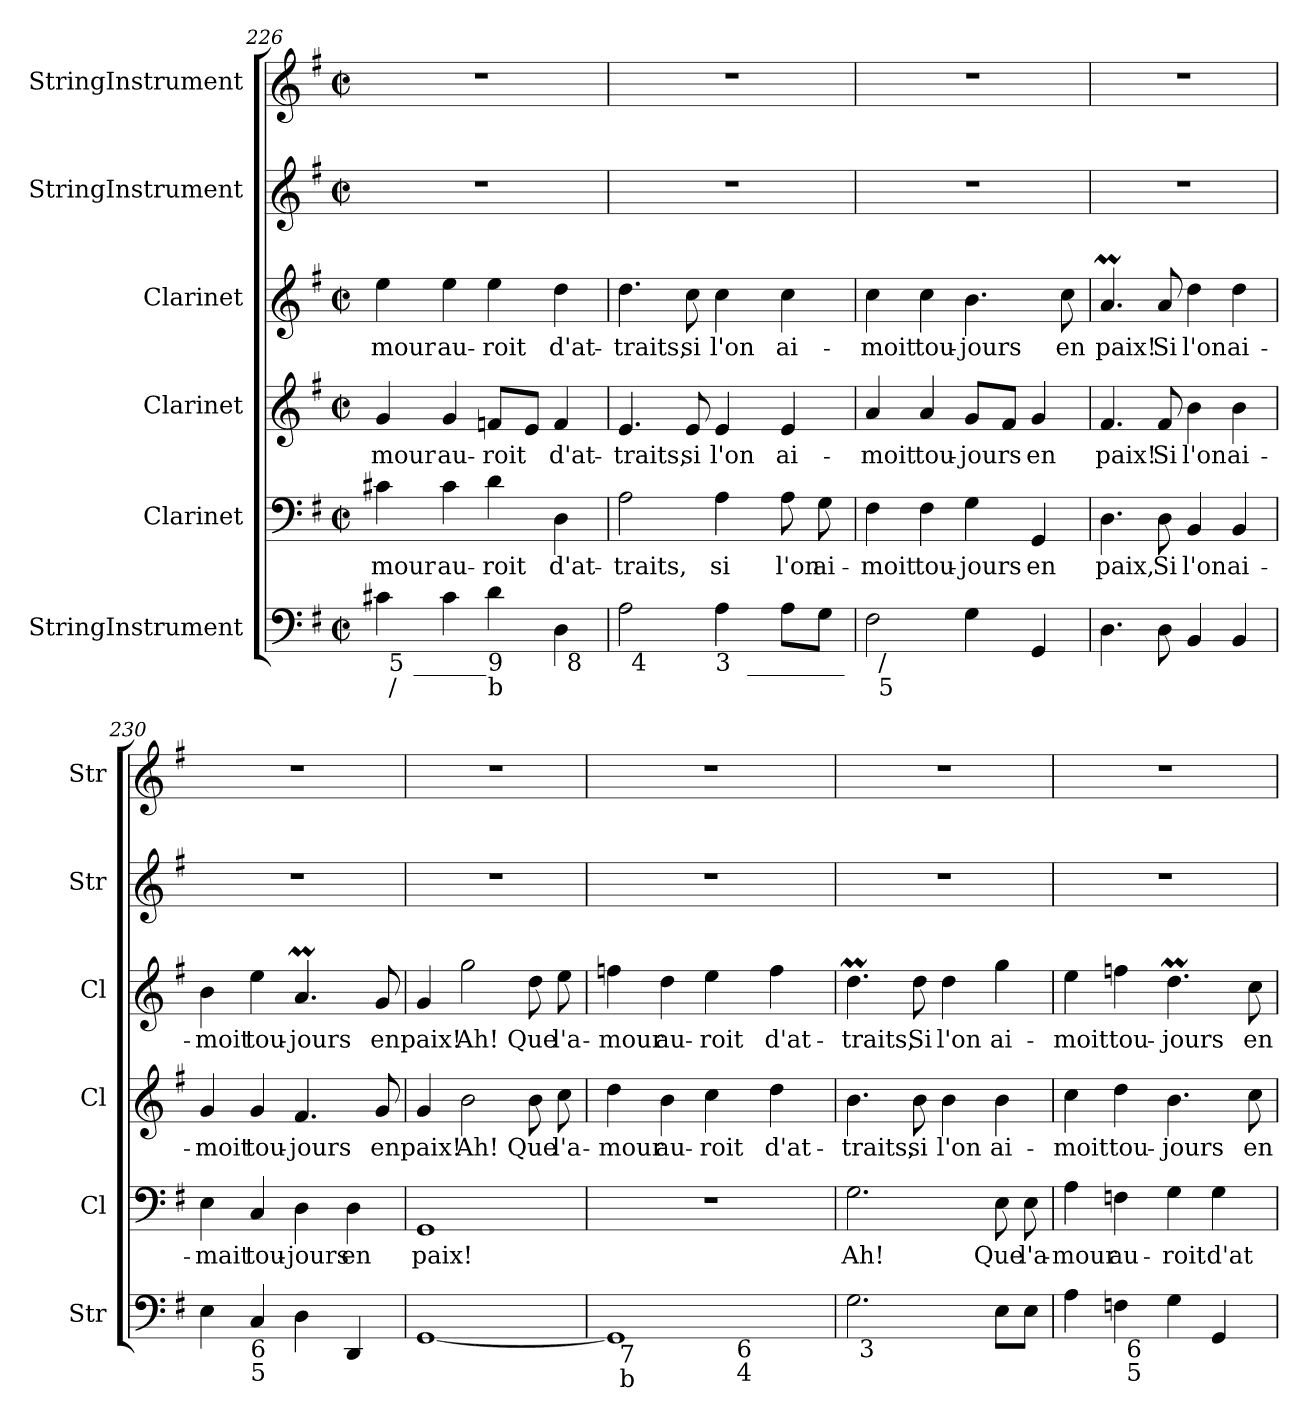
**kern	**kern	**text	**kern	**text	**kern	**text	**kern	**kern
*part6	*part5	*part5	*part4	*part4	*part3	*part3	*part2	*part1
*staff6	*staff5	*staff5	*staff4	*staff4	*staff3	*staff3	*staff2	*staff1
*I"StringInstrument	*I"Clarinet	*	*I"Clarinet	*	*I"Clarinet	*	*I"StringInstrument	*I"StringInstrument
*I'Str	*I'Cl	*	*I'Cl	*	*I'Cl	*	*I'Str	*I'Str
*clefF4	*clefF4	*	*clefG2	*	*clefG2	*	*clefG2	*clefG2
*	*ITrd1c2	*	*ITrd1c2	*	*ITrd1c2	*	*	*
*k[f#]	*k[b-]	*	*k[b-]	*	*k[b-]	*	*k[f#]	*k[f#]
*G:	*F:	*	*F:	*	*F:	*	*G:	*G:
*M2/2	*M2/2	*	*M2/2	*	*M2/2	*	*M2/2	*M2/2
*met(c|)	*met(c|)	*	*met(c|)	*	*met(c|)	*	*met(c|)	*met(c|)
=226	=226	=226	=226	=226	=226	=226	=226	=226
*^	*	*	*	*	*	*	*	*
*	*^	*	*	*	*	*	*	*	*
*	*	*^	*	*	*	*	*	*	*	*
4c#X\	32ryy	8ryy	2ryy	4Bn\	-mour	4f/	-mour	4dd\	-mour	1r	1r
!	!LO:TX:b:t=5	!	!	!	!	!	!	!	!	!	!
!	!LO:TX:b:t=/	!	!	!	!	!	!	!	!	!	!
.	2ryy	.	.	.	.	.	.	.	.	.	.
!	!	!LO:TX:b:t=______	!	!	!	!	!	!	!	!	!
.	.	2..ryy	.	.	.	.	.	.	.	.	.
4c#\	.	.	.	4B\	au-	4f/	au-	4dd\	au-	.	.
!LO:TX:b:t=9	!	!	!	!	!	!	!	!	!	!	!
!LO:TX:b:t=b	!	!	!	!	!	!	!	!	!	!	!
4d\	.	.	4ryy	4c\	-roit	8e-X/L	-roit	4dd\	-roit	.	.
.	4...ryy	.	.	.	.	.	.	.	.	.	.
.	.	.	.	.	.	8d/J	.	.	.	.	.
4D\	.	.	32ryy	4C\	d'at-	4e-/	d'at-	4cc\	d'at-	.	.
!	!	!	!LO:TX:b:t=8	!	!	!	!	!	!	!	!
.	.	.	8..ryy	.	.	.	.	.	.	.	.
*	*	*v	*v	*	*	*	*	*	*	*	*
=227	=227	=227	=227	=227	=227	=227	=227	=227	=227	=227
2A\	32ryy	2ryy	2G\	-traits,	4.d/	-traits,	4.cc\	-traits,	1r	1r
!	!LO:TX:b:t=4	!	!	!	!	!	!	!	!	!
.	2ryy	.	.	.	.	.	.	.	.	.
.	.	.	.	.	8d/	si	8b-\	si	.	.
!LO:TX:b:t=3	!	!	!	!	!	!	!	!	!	!
4A\	.	16.ryy	4G\	si	4d/	l'on	4b-\	l'on	.	.
.	4...ryy	.	.	.	.	.	.	.	.	.
!	!	!LO:TX:b:t=________	!	!	!	!	!	!	!	!
.	.	4ryy	.	.	.	.	.	.	.	.
8A\L	.	.	8G\	l'on	4d/	ai-	4b-\	ai-	.	.
.	.	8ryy	.	.	.	.	.	.	.	.
8G\J	.	.	8F\	ai-	.	.	.	.	.	.
.	.	32ryy	.	.	.	.	.	.	.	.
*	*v	*v	*	*	*	*	*	*	*	*
=228	=228	=228	=228	=228	=228	=228	=228	=228	=228
2F#\	32ryy	4E\	-moit	4g/	-moit	4b-\	-moit	1r	1r
!	!LO:TX:b:t=/	!	!	!	!	!	!	!	!
!	!LO:TX:b:t=5	!	!	!	!	!	!	!	!
.	2ryy	.	.	.	.	.	.	.	.
.	.	4E\	tou-	4g/	tou-	4b-\	tou-	.	.
4G\	.	4F\	-jours	8f/L	-jours	4.a\	-jours	.	.
.	4...ryy	.	.	.	.	.	.	.	.
.	.	.	.	8e/J	.	.	.	.	.
4GG/	.	4FF/	en	4f/	en	.	.	.	.
.	.	.	.	.	.	8b-\	en	.	.
*v	*v	*	*	*	*	*	*	*	*
!!LO:LB:g=z
=229	=229	=229	=229	=229	=229	=229	=229	=229
4.D\	4.C\	paix,	4.e/	paix!	4.gM/	paix!	1r	1r
8D\	8C\	Si	8e/	Si	8g/	Si	.	.
4BB/	4AA/	l'on	4a\	l'on	4cc\	l'on	.	.
4BB/	4AA/	ai-	4a\	ai-	4cc\	ai-	.	.
=230	=230	=230	=230	=230	=230	=230	=230	=230
4E\	4D\	-mait	4f/	-moit	4a\	-moit	1r	1r
!LO:TX:b:t=6\n5	!	!	!	!	!	!	!	!
4C/	4BB-/	tou-	4f/	tou-	4dd\	tou-	.	.
4D\	4C\	-jours	4.e/	-jours	4.gM/	-jours	.	.
4DD/	4C\	en	.	.	.	.	.	.
.	.	.	8f/	en	8f/	en	.	.
=231	=231	=231	=231	=231	=231	=231	=231	=231
[1GG	1FF	paix!	4f/	paix!	4f/	paix!	1r	1r
.	.	.	2a\	Ah!	2ff\	Ah!	.	.
.	.	.	8a\	Que	8cc\	Que	.	.
.	.	.	8b-\	l'a-	8dd\	l'a-	.	.
=232	=232	=232	=232	=232	=232	=232	=232	=232
*^	*	*	*	*	*	*	*	*
*	*^	*	*	*	*	*	*	*	*
1GG]	32ryy	2ryy	1r	.	4cc\	-mour	4ee-X\	-mour	1r	1r
!	!LO:TX:b:t=7	!	!	!	!	!	!	!	!	!
!	!LO:TX:b:t=b	!	!	!	!	!	!	!	!	!
.	2ryy	.	.	.	.	.	.	.	.	.
.	.	.	.	.	4a\	au-	4cc\	au-	.	.
.	.	16.ryy	.	.	4b-\	-roit	4dd\	-roit	.	.
.	4...ryy	.	.	.	.	.	.	.	.	.
!	!	!LO:TX:b:t=6\n4	!	!	!	!	!	!	!	!
.	.	4ryy	.	.	.	.	.	.	.	.
.	.	.	.	.	4cc\	d'at-	4ee-\	d'at-	.	.
.	.	8ryy	.	.	.	.	.	.	.	.
.	.	32ryy	.	.	.	.	.	.	.	.
*	*v	*v	*	*	*	*	*	*	*	*
!!LO:PB:g=z
=233	=233	=233	=233	=233	=233	=233	=233	=233	=233
2.G\	32ryy	2.F\	Ah!	4.a\	-traits,	4.ccM\	-traits,	1r	1r
!	!LO:TX:b:t=3	!	!	!	!	!	!	!	!
.	2ryy	.	.	.	.	.	.	.	.
.	.	.	.	8a\	si	8cc\	Si	.	.
.	.	.	.	4a\	l'on	4cc\	l'on	.	.
.	4...ryy	.	.	.	.	.	.	.	.
8E\L	.	8D\	Que	4a\	ai-	4ff\	ai-	.	.
8E\J	.	8D\	l'a-	.	.	.	.	.	.
=234	=234	=234	=234	=234	=234	=234	=234	=234	=234
4A\	4ryy	4G\	-mour	4b-\	-moit	4dd\	-moit	1r	1r
4Fn\	32ryy	4E-X\	au-	4cc\	tou-	4ee-X\	tou-	.	.
!	!LO:TX:b:t=6\n5	!	!	!	!	!	!	!	!
.	2ryy	.	.	.	.	.	.	.	.
4G\	.	4F\	-roit	4.a\	-jours	4.ccM\	-jours	.	.
4GG/	.	4F\	d'at-	.	.	.	.	.	.
.	8..ryy	.	.	.	.	.	.	.	.
.	.	.	.	8b-\	en	8b-\	en	.	.
*v	*v	*	*	*	*	*	*	*	*
=	=	=	=	=	=	=	=	=
*-	*-	*-	*-	*-	*-	*-	*-	*-
